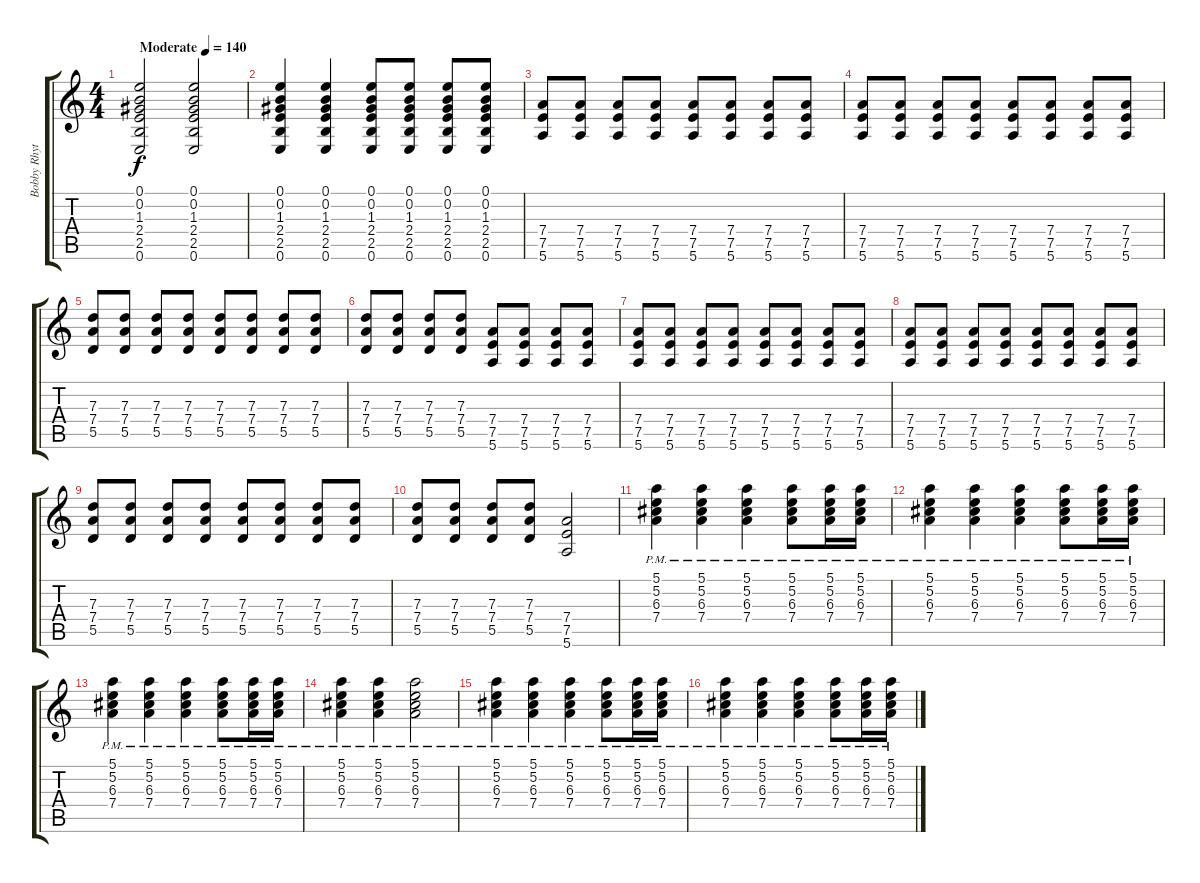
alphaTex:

\track ("Bobby Rhytm" "Bobby Rhyt") {instrument distortionguitar}
\staff {score tabs}
\tuning (E4 B3 G3 D3 A2 E2) {hide}
\ts (4 4)
\tempo (140 "Moderate")
\clef g2
\ks c
(0.1 0.2 1.3 2.4 2.5 0.6).2{dy f instrument distortionguitar} (0.1 0.2 1.3 2.4 2.5 0.6).2 |
(0.1 0.2 1.3 2.4 2.5 0.6).4 (0.1 0.2 1.3 2.4 2.5 0.6).4 (0.1 0.2 1.3 2.4 2.5 0.6).8 (0.1 0.2 1.3 2.4 2.5 0.6).8 (0.1 0.2 1.3 2.4 2.5 0.6).8 (0.1 0.2 1.3 2.4 2.5 0.6).8 |
(7.4 7.5 5.6).8 (7.4 7.5 5.6).8 (7.4 7.5 5.6).8 (7.4 7.5 5.6).8 (7.4 7.5 5.6).8 (7.4 7.5 5.6).8 (7.4 7.5 5.6).8 (7.4 7.5 5.6).8 |
(7.4 7.5 5.6).8 (7.4 7.5 5.6).8 (7.4 7.5 5.6).8 (7.4 7.5 5.6).8 (7.4 7.5 5.6).8 (7.4 7.5 5.6).8 (7.4 7.5 5.6).8 (7.4 7.5 5.6).8 |
(7.3 7.4 5.5).8 (7.3 7.4 5.5).8 (7.3 7.4 5.5).8 (7.3 7.4 5.5).8 (7.3 7.4 5.5).8 (7.3 7.4 5.5).8 (7.3 7.4 5.5).8 (7.3 7.4 5.5).8 |
(7.3 7.4 5.5).8 (7.3 7.4 5.5).8 (7.3 7.4 5.5).8 (7.3 7.4 5.5).8 (7.4 7.5 5.6).8 (7.4 7.5 5.6).8 (7.4 7.5 5.6).8 (7.4 7.5 5.6).8 |
(7.4 7.5 5.6).8 (7.4 7.5 5.6).8 (7.4 7.5 5.6).8 (7.4 7.5 5.6).8 (7.4 7.5 5.6).8 (7.4 7.5 5.6).8 (7.4 7.5 5.6).8 (7.4 7.5 5.6).8 |
(7.4 7.5 5.6).8 (7.4 7.5 5.6).8 (7.4 7.5 5.6).8 (7.4 7.5 5.6).8 (7.4 7.5 5.6).8 (7.4 7.5 5.6).8 (7.4 7.5 5.6).8 (7.4 7.5 5.6).8 |
(7.3 7.4 5.5).8 (7.3 7.4 5.5).8 (7.3 7.4 5.5).8 (7.3 7.4 5.5).8 (7.3 7.4 5.5).8 (7.3 7.4 5.5).8 (7.3 7.4 5.5).8 (7.3 7.4 5.5).8 |
(7.3 7.4 5.5).8 (7.3 7.4 5.5).8 (7.3 7.4 5.5).8 (7.3 7.4 5.5).8 (7.4 7.5 5.6).2 |
(5.1{pm} 5.2{pm} 6.3{pm} 7.4{pm}).4 (5.1{pm} 5.2{pm} 6.3{pm} 7.4{pm}).4 (5.1{pm} 5.2{pm} 6.3{pm} 7.4{pm}).4 (5.1{pm} 5.2{pm} 6.3{pm} 7.4{pm}).8 (5.1{pm} 5.2{pm} 6.3{pm} 7.4{pm}).16 (5.1{pm} 5.2{pm} 6.3{pm} 7.4{pm}).16 |
(5.1{pm} 5.2{pm} 6.3{pm} 7.4{pm}).4 (5.1{pm} 5.2{pm} 6.3{pm} 7.4{pm}).4 (5.1{pm} 5.2{pm} 6.3{pm} 7.4{pm}).4 (5.1{pm} 5.2{pm} 6.3{pm} 7.4{pm}).8 (5.1{pm} 5.2{pm} 6.3{pm} 7.4{pm}).16 (5.1{pm} 5.2{pm} 6.3{pm} 7.4{pm}).16 |
(5.1{pm} 5.2{pm} 6.3{pm} 7.4{pm}).4 (5.1{pm} 5.2{pm} 6.3{pm} 7.4{pm}).4 (5.1{pm} 5.2{pm} 6.3{pm} 7.4{pm}).4 (5.1{pm} 5.2{pm} 6.3{pm} 7.4{pm}).8 (5.1{pm} 5.2{pm} 6.3{pm} 7.4{pm}).16 (5.1{pm} 5.2{pm} 6.3{pm} 7.4{pm}).16 |
(5.1{pm} 5.2{pm} 6.3{pm} 7.4{pm}).4 (5.1{pm} 5.2{pm} 6.3{pm} 7.4{pm}).4 (5.1{pm} 5.2{pm} 6.3{pm} 7.4{pm}).2 |
(5.1{pm} 5.2{pm} 6.3{pm} 7.4{pm}).4 (5.1{pm} 5.2{pm} 6.3{pm} 7.4{pm}).4 (5.1{pm} 5.2{pm} 6.3{pm} 7.4{pm}).4 (5.1{pm} 5.2{pm} 6.3{pm} 7.4{pm}).8 (5.1{pm} 5.2{pm} 6.3{pm} 7.4{pm}).16 (5.1{pm} 5.2{pm} 6.3{pm} 7.4{pm}).16 |
(5.1{pm} 5.2{pm} 6.3{pm} 7.4{pm}).4 (5.1{pm} 5.2{pm} 6.3{pm} 7.4{pm}).4 (5.1{pm} 5.2{pm} 6.3{pm} 7.4{pm}).4 (5.1{pm} 5.2{pm} 6.3{pm} 7.4{pm}).8 (5.1{pm} 5.2{pm} 6.3{pm} 7.4{pm}).16 (5.1{pm} 5.2{pm} 6.3{pm} 7.4{pm}).16
